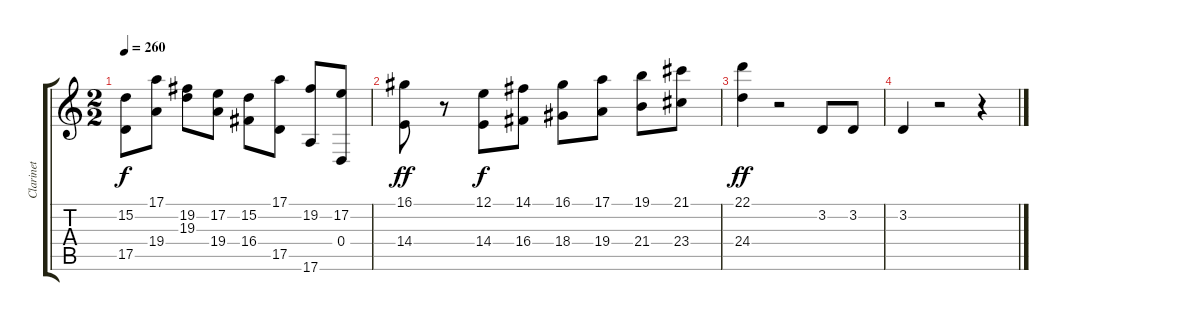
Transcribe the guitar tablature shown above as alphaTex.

\track ("Clarinet" "Clarinet") {instrument clarinet}
\staff {score tabs}
\tuning (E4 B3 G3 D3 A2 E2) {hide}
\ts (2 2)
\tempo 260
\clef g2
\ks c
(15.2 17.5).8{dy f} (17.1 19.4).8 (19.2 19.3).8 (17.2 19.4).8 (15.2 16.4).8 (17.1 17.5).8 (19.2 17.6).8 (17.2 0.4).8 |
(16.1 14.4).8{dy ff} r.8 (12.1 14.4).8{dy f} (14.1 16.4).8 (16.1 18.4).8 (17.1 19.4).8 (19.1 21.4).8 (21.1 23.4).8 |
(22.1 24.4).4{dy ff} r.2 3.2.8 3.2.8 |
3.2.4 r.2 r.4
